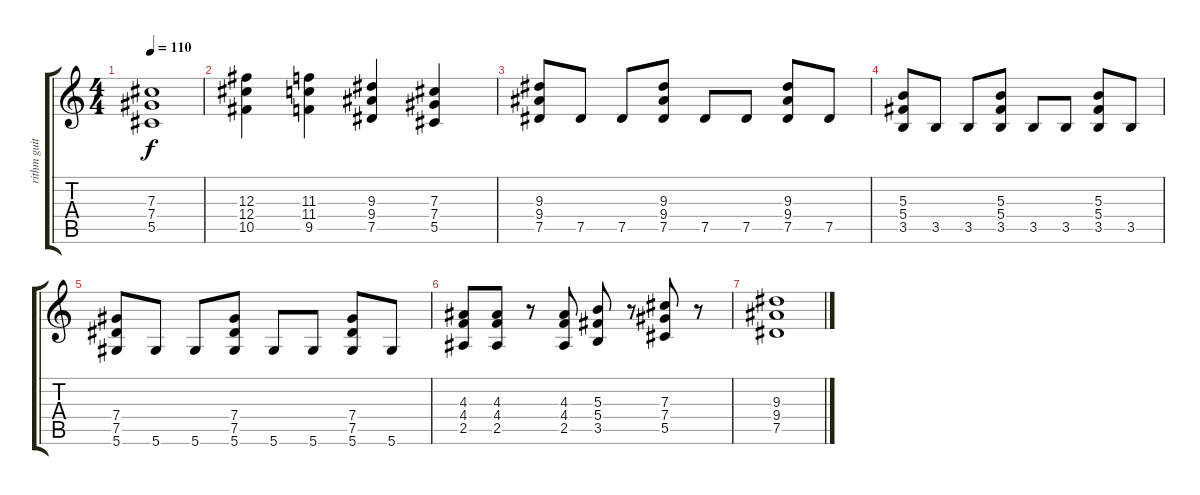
\track ("rithm guitar" "rithm guit") {instrument acousticguitarsteel}
\staff {score tabs}
\tuning (Eb4 Bb3 Gb3 Db3 Ab2 Eb2) {hide}
\ts (4 4)
\tempo 110
\clef g2
\ks c
(7.3 7.4 5.5).1{dy f} |
(12.3 12.4 10.5).4 (11.3 11.4 9.5).4 (9.3 9.4 7.5).4 (7.3 7.4 5.5).4 |
(9.3 9.4 7.5).8 7.5.8 7.5.8 (9.3 9.4 7.5).8 7.5.8 7.5.8 (9.3 9.4 7.5).8 7.5.8 |
(5.3 5.4 3.5).8 3.5.8 3.5.8 (5.3 5.4 3.5).8 3.5.8 3.5.8 (5.3 5.4 3.5).8 3.5.8 |
(7.4 7.5 5.6).8 5.6.8 5.6.8 (7.4 7.5 5.6).8 5.6.8 5.6.8 (7.4 7.5 5.6).8 5.6.8 |
(4.3 4.4 2.5).8 (4.3 4.4 2.5).8 r.8 (4.3 4.4 2.5).8 (5.3 5.4 3.5).8 r.8 (7.3 7.4 5.5).8 r.8 |
(9.3 9.4 7.5).1
